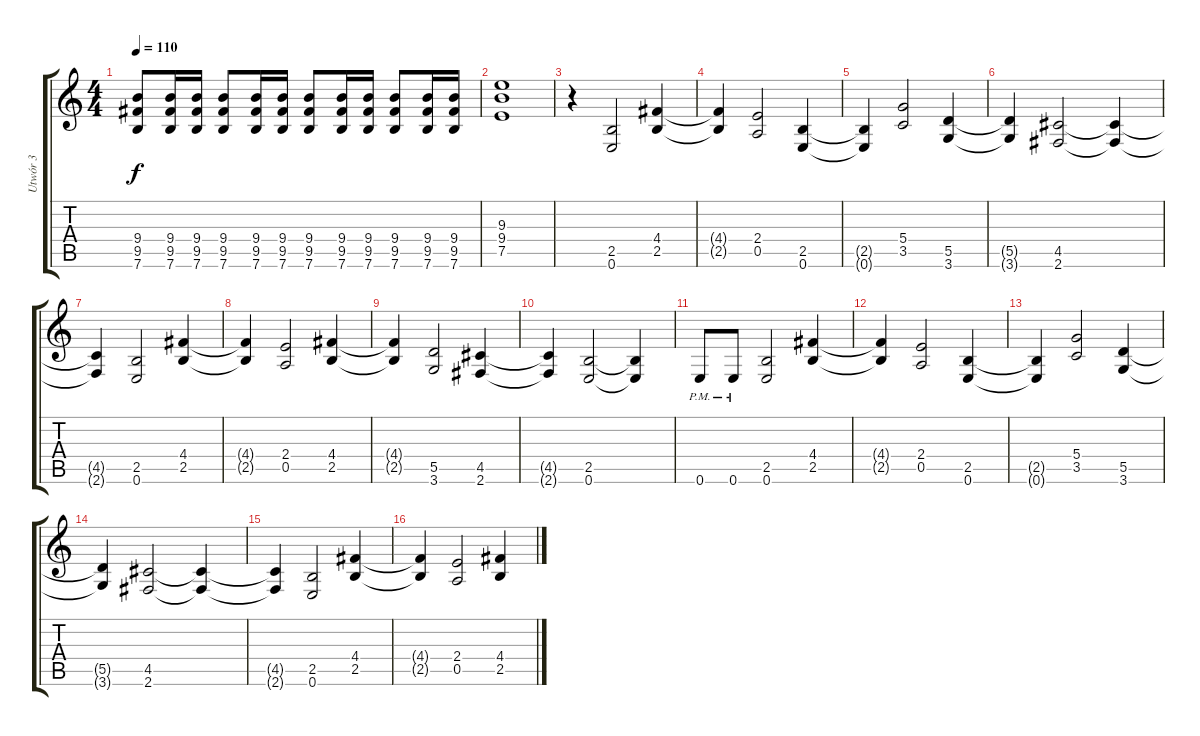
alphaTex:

\track ("Utwór 3" "Utwór 3") {instrument acousticguitarsteel}
\staff {score tabs}
\tuning (E4 B3 G3 D3 A2 E2) {hide}
\ts (4 4)
\tempo 110
\clef g2
\ks c
(9.4 9.5 7.6).8{dy f} (9.4 9.5 7.6).16 (9.4 9.5 7.6).16 (9.4 9.5 7.6).8 (9.4 9.5 7.6).16 (9.4 9.5 7.6).16 (9.4 9.5 7.6).8 (9.4 9.5 7.6).16 (9.4 9.5 7.6).16 (9.4 9.5 7.6).8 (9.4 9.5 7.6).16 (9.4 9.5 7.6).16 |
(9.3 9.4 7.5).1 |
r.4{volume 13 instrument distortionguitar} (2.5 0.6).2 (4.4 2.5).4 |
(4.4{t} 2.5{t}).4 (2.4 0.5).2 (2.5 0.6).4 |
(2.5{t} 0.6{t}).4 (5.4 3.5).2 (5.5 3.6).4 |
(5.5{t} 3.6{t}).4 (4.5 2.6).2 (4.5{t} 2.6{t}).4 |
(4.5{t} 2.6{t}).4 (2.5 0.6).2 (4.4 2.5).4 |
(4.4{t} 2.5{t}).4 (2.4 0.5).2 (4.4 2.5).4 |
(4.4{t} 2.5{t}).4 (5.5 3.6).2 (4.5 2.6).4 |
(4.5{t} 2.6{t}).4 (2.5 0.6).2 (2.5{t} 0.6{t}).4 |
0.6{pm}.8 0.6{pm}.8 (2.5 0.6).2 (4.4 2.5).4 |
(4.4{t} 2.5{t}).4 (2.4 0.5).2 (2.5 0.6).4 |
(2.5{t} 0.6{t}).4 (5.4 3.5).2 (5.5 3.6).4 |
(5.5{t} 3.6{t}).4 (4.5 2.6).2 (4.5{t} 2.6{t}).4 |
(4.5{t} 2.6{t}).4 (2.5 0.6).2 (4.4 2.5).4 |
(4.4{t} 2.5{t}).4 (2.4 0.5).2 (4.4 2.5).4
